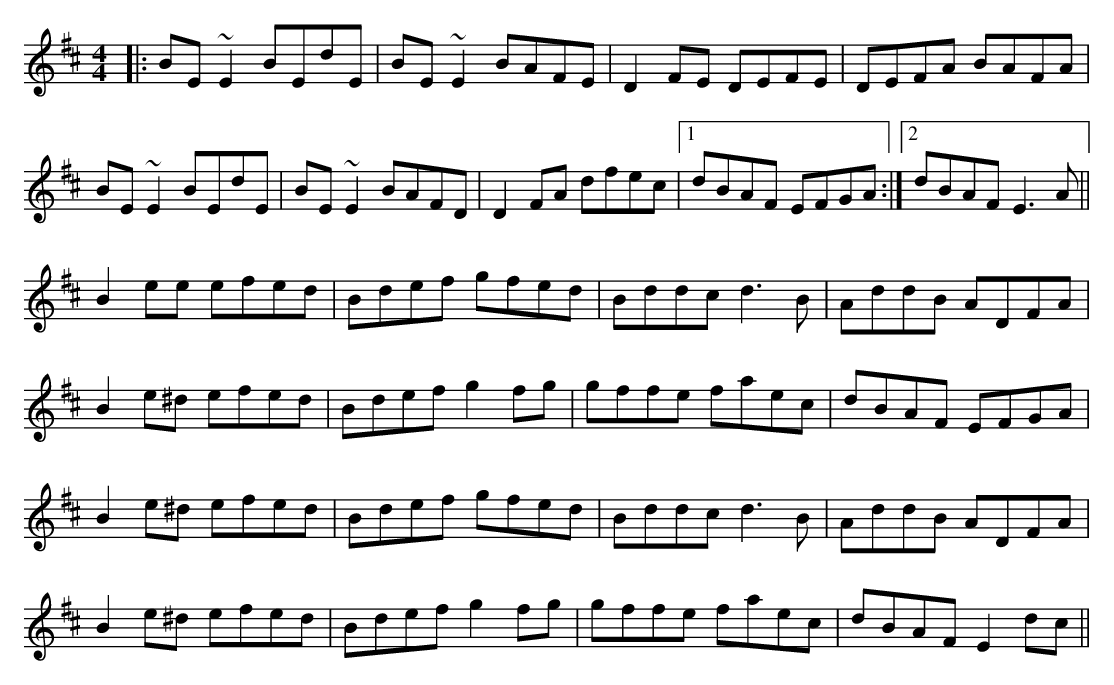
X:1
M:4/4
K:Edor
|:BE~E2 BEdE|BE~E2 BAFE|D2FE DEFE|DEFA BAFA|
BE~E2 BEdE|BE~E2 BAFD|D2FA dfec|1 dBAF EFGA:|2 dBAF E3A||
B2ee efed|Bdef gfed|Bddc d3B|AddB ADFA|
B2e^d efed|Bdef g2fg|gffe faec|dBAF EFGA|
B2e^d efed|Bdef gfed|Bddc d3B|AddB ADFA|
B2e^d efed|Bdef g2fg|gffe faec|dBAF E2dc||
